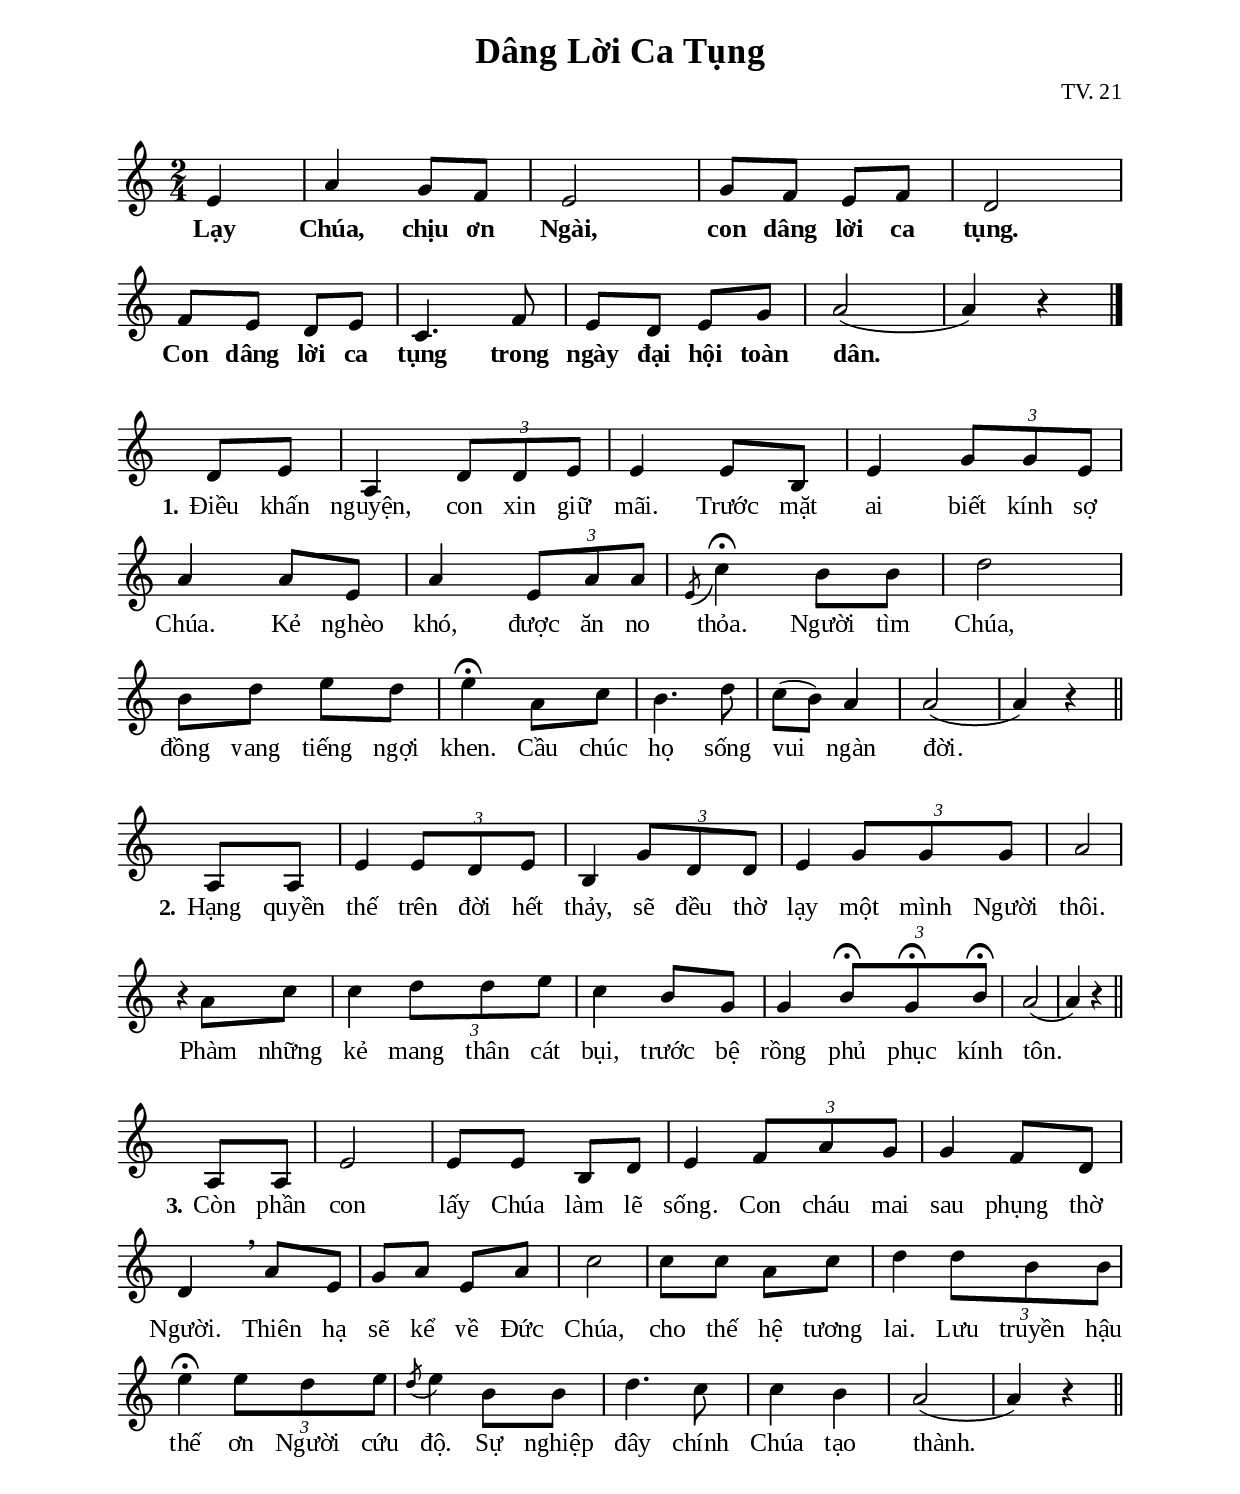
% Cài đặt chung
\version "2.20.0"
\include "english.ly"

\header {
  title = "Dâng Lời Ca Tụng"
  composer = "TV. 21"
  arranger = " "
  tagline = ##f
}

global = {
  \key c \major
  \time 2/4
}

\paper {
  #(set-paper-size "a4")
  top-margin = 20\mm
  bottom-margin = 15\mm
  left-margin = 20\mm
  right-margin = 20\mm
  indent = #0
  #(define fonts
	 (make-pango-font-tree "Liberation Serif"
	 		       "Liberation Serif"
			       "Liberation Serif"
			       (/ 20 20)))
}

% Nhạc điệp khúc
nhacDiepKhuc = \relative c' {
  \override Lyrics.LyricSpace.minimum-distance = #1.7
  \override Score.BarNumber.break-visibility = ##(#f #f #f)
  \partial 4 e4 |
  a g8 f |
  e2 |
  g8 f e f |
  d2 |
  f8 e d e |
  c4. f8 |
  e d e g |
  a2 ( |
  a4) r \bar "|."
}

% Nhạc phiên khúc
nhacPhienKhucMot = \relative c' {
  \override Lyrics.LyricSpace.minimum-distance = #2.0
  \override Score.BarNumber.break-visibility = ##(#f #f #f)
  \partial 4 d8 e |
  a,4 \tuplet 3/2 { d8 d e } |
  e4 e8 b |
  e4 \tuplet 3/2 { g8 g e } |
  a4 a8 e |
  a4 \tuplet 3/2 { e8 a a } |
  \acciaccatura e8 c'4 \fermata b8 b |
  d2 |
  b8 d e d |
  e4 \fermata a,8 c |
  b4. d8 |
  c8 (b) a4 |
  a2 ( |
  a4) r \bar "||"
}

nhacPhienKhucHai = \relative c' {
  \override Lyrics.LyricSpace.minimum-distance = #2.0
  \override Score.BarNumber.break-visibility = ##(#f #f #f)
  \partial 4 a8 a |
  e'4 \tuplet 3/2 { e8 d e } |
  b4 \tuplet 3/2 { g'8 d d } |
  e4 \tuplet 3/2 { g8 g g } |
  a2 |
  r4 a8 c |
  c4 \tuplet 3/2 { d8 d e } |
  c4 b8 g |
  g4 \tuplet 3/2 { b8 \fermata g \fermata b \fermata } |
  a2 ( |
  a4) r \bar "||"
}

nhacPhienKhucBa = \relative c' {
  \override Lyrics.LyricSpace.minimum-distance = #2.0
  \override Score.BarNumber.break-visibility = ##(#f #f #f)
  \partial 4 a8 a |
  e'2 |
  e8 e b d |
  e4 \tuplet 3/2 { f8 a g } |
  g4 f8 d |
  d4 \breathe a'8 e |
  g a e a |
  c2 |
  c8 c a c |
  d4 \tuplet 3/2 { d8 b b } |
  e4 \fermata \tuplet 3/2 { e8 d e } |
  \acciaccatura d8 e4 b8 b |
  d4. c8 |
  c4 b |
  a2 ( |
  a4) r \bar "||"
}

% Lời điệp khúc
loiDiepKhuc = \lyricmode {
  \override Lyrics.LyricText.font-series = #'bold
  Lạy Chúa, chịu ơn Ngài, con dâng lời ca tụng.
  Con dâng lời ca tụng trong ngày đại hội toàn dân.
}

% Lời phiên khúc
loiPhienKhucMot = \lyricmode {
  \set stanza = #"1."
  Điều khấn nguyện, con xin giữ mãi.
  Trước mặt ai biết kính sợ Chúa.
  Kẻ nghèo khó, được ăn no thỏa.
  Người tìm Chúa, đồng vang tiếng ngợi khen.
  Cầu chúc họ sống vui ngàn đời.
}

loiPhienKhucHai = \lyricmode {
  \set stanza = #"2."
  Hạng quyền thế trên đời hết thảy,
  sẽ đều thờ lạy một mình Người thôi.
  Phàm những kẻ mang thân cát bụi,
  trước bệ rồng phủ phục kính tôn.
}

loiPhienKhucBa = \lyricmode {
  \set stanza = #"3."
  Còn phần con lấy Chúa làm lẽ sống.
  Con cháu mai sau phụng thờ Người.
  Thiên hạ sẽ kể về Đức Chúa,
  cho thế hệ tương lai.
  Lưu truyền hậu thế ơn Người cứu độ.
  Sự nghiệp đây chính Chúa tạo thành.
}


% Dàn trang
\score {
  \new ChoirStaff <<
    \new Staff = chorus <<
      \new Voice = "sopranos" {
        \global \stemNeutral \nhacDiepKhuc
      }
    >>
    \new Lyrics = basses
    \context Lyrics = basses 
      %\with \override LyricText.font-shape = #'bold
      \lyricsto sopranos \loiDiepKhuc
  >>
}

\score {
  \new ChoirStaff <<
    \new Staff = verses <<
      \override Staff.TimeSignature.transparent = ##t
      \new Voice = "verse" {
        \global \stemNeutral \nhacPhienKhucMot
      }
    >>
    \new Lyrics \lyricsto verse \loiPhienKhucMot
  >>
}

\score {
  \new ChoirStaff <<
    \new Staff = verses <<
      \override Staff.TimeSignature.transparent = ##t
      \new Voice = "verse" {
        \global \stemNeutral \nhacPhienKhucHai
      }
    >>
    \new Lyrics \lyricsto verse \loiPhienKhucHai
  >>
}

\score {
  \new ChoirStaff <<
    \new Staff = verses <<
      \override Staff.TimeSignature.transparent = ##t
      \new Voice = "verse" {
        \global \stemNeutral \nhacPhienKhucBa
      }
    >>
    \new Lyrics \lyricsto verse \loiPhienKhucBa
  >>
}
